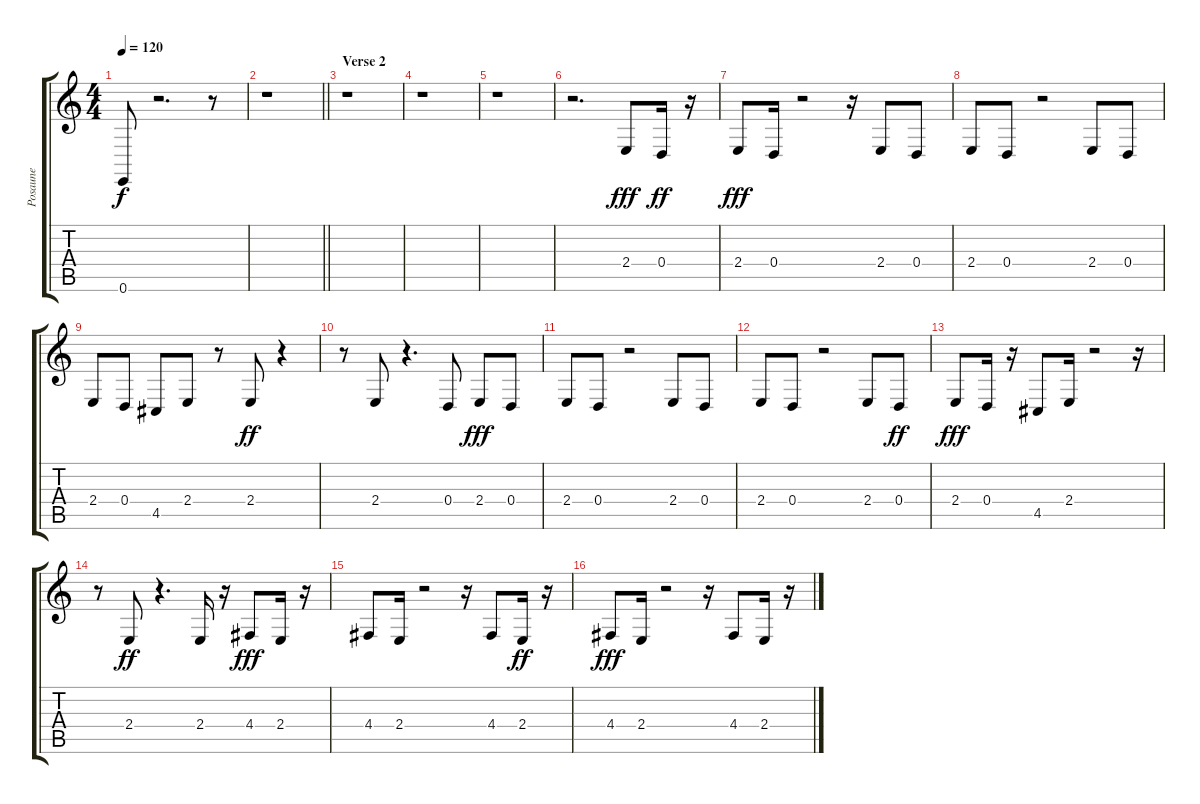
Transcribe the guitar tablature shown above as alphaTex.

\track ("Posaune" "Posaune") {instrument trombone}
\staff {score tabs}
\tuning (E4 B3 G3 D3 A2 E2) {hide}
\ts (4 4)
\tempo 120
\clef g2
\ks c
0.6{t}.8{dy f} r.2{d} r.8 |
\barLineRight lightlight
r.1 |
\section ("" "Verse 2")
r.1 |
r.1 |
r.1 |
r.2{d} 2.4.8{dy fff} 0.4.16{dy ff} r.16 |
2.4.8{dy fff} 0.4.16 r.2 r.16 2.4.8 0.4.8 |
2.4.8 0.4.8 r.2 2.4.8 0.4.8 |
2.4.8 0.4.8 4.5.8 2.4.8 r.8 2.4.8{dy ff} r.4 |
r.8 2.4.8 r.4{d} 0.4.8 2.4.8{dy fff} 0.4.8 |
2.4.8 0.4.8 r.2 2.4.8 0.4.8 |
2.4.8 0.4.8 r.2 2.4.8 0.4.8{dy ff} |
2.4.8{dy fff} 0.4.16 r.16 4.5.8 2.4.16 r.2 r.16 |
r.8 2.4.8{dy ff} r.4{d} 2.4.16 r.16 4.4.8{dy fff} 2.4.16 r.16 |
4.4.8 2.4.16 r.2 r.16 4.4.8 2.4.16{dy ff} r.16 |
4.4.8{dy fff} 2.4.16 r.2 r.16 4.4.8 2.4.16 r.16
